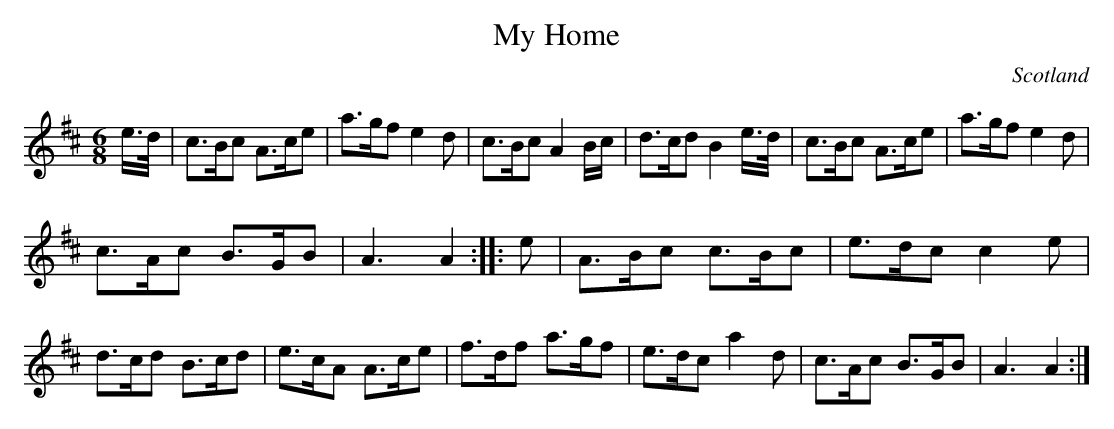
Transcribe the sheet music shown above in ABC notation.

X:1
T:My Home
M:6/8
O:Scotland
K:A mixolydian
e/>d/|\
c>Bc A>ce|a>gf e2d|c>Bc A2B/c/|d>cd B2e/>d/|\
c>Bc A>ce|a>gf e2d|
c>Ac B>GB|A3 A2::\
e|\
A>Bc c>Bc|e>dc c2e|
d>cd B>cd|e>cA A>ce|\
f>df a>gf|e>dc a2d|c>Ac B>GB|A3 A2:|
